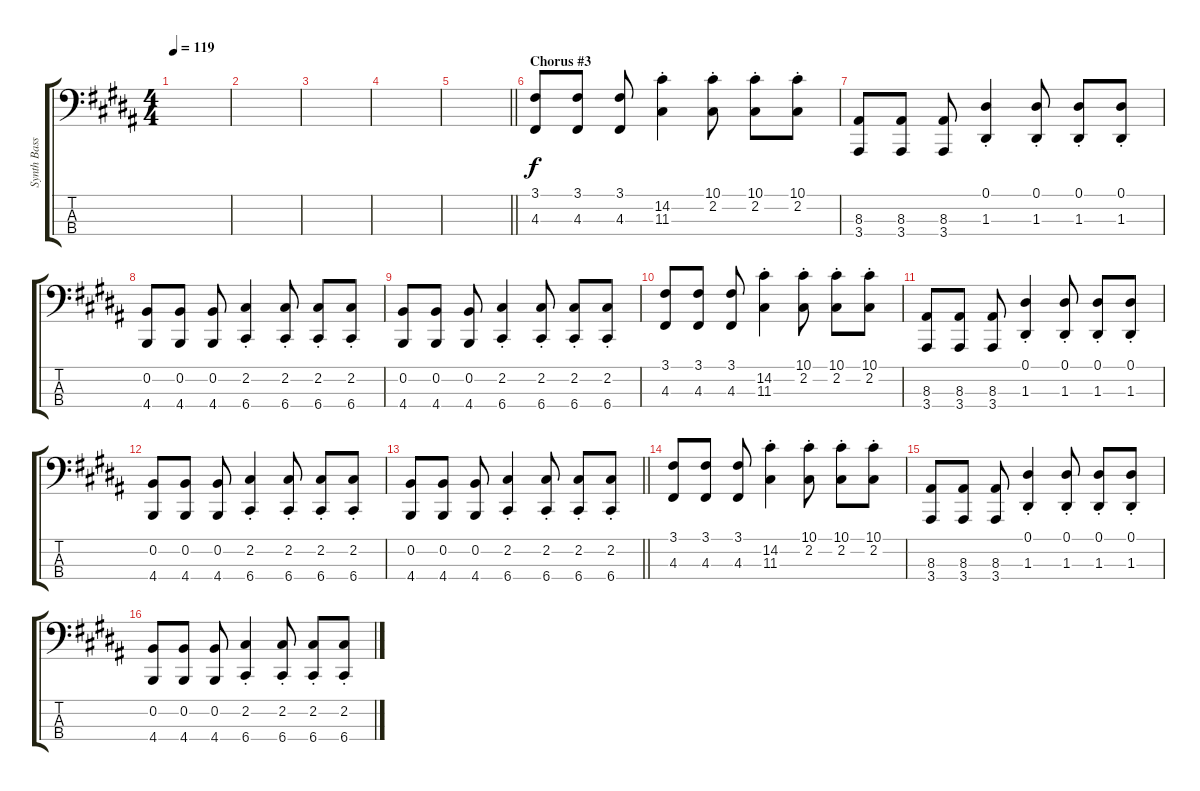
\track ("Synth Bass" "Synth Bass") {instrument synthbass1}
\staff {score tabs}
\tuning (Eb2 B1 D1 G0) {hide}
\ts (4 4)
\tempo 119
\clef f4
\ks b
|
|
|
|
\barLineRight lightlight
|
\section ("" "Chorus #3")
(3.1 4.3).8 (3.1 4.3).8 (3.1 4.3).8 (14.2{st} 11.3{st}).4 (10.1{st} 2.2{st}).8 (10.1{st} 2.2{st}).8 (10.1{st} 2.2{st}).8 |
(8.3 3.4).8 (8.3 3.4).8 (8.3 3.4).8 (0.1{st} 1.3{st}).4 (0.1{st} 1.3{st}).8 (0.1{st} 1.3{st}).8 (0.1{st} 1.3{st}).8 |
(0.2 4.4).8 (0.2 4.4).8 (0.2 4.4).8 (2.2{st} 6.4{st}).4 (2.2{st} 6.4{st}).8 (2.2{st} 6.4{st}).8 (2.2{st} 6.4{st}).8 |
(0.2 4.4).8 (0.2 4.4).8 (0.2 4.4).8 (2.2{st} 6.4{st}).4 (2.2{st} 6.4{st}).8 (2.2{st} 6.4{st}).8 (2.2{st} 6.4{st}).8 |
(3.1 4.3).8 (3.1 4.3).8 (3.1 4.3).8 (14.2{st} 11.3{st}).4 (10.1{st} 2.2{st}).8 (10.1{st} 2.2{st}).8 (10.1{st} 2.2{st}).8 |
(8.3 3.4).8 (8.3 3.4).8 (8.3 3.4).8 (0.1{st} 1.3{st}).4 (0.1{st} 1.3{st}).8 (0.1{st} 1.3{st}).8 (0.1{st} 1.3{st}).8 |
(0.2 4.4).8 (0.2 4.4).8 (0.2 4.4).8 (2.2{st} 6.4{st}).4 (2.2{st} 6.4{st}).8 (2.2{st} 6.4{st}).8 (2.2{st} 6.4{st}).8 |
\barLineRight lightlight
(0.2 4.4).8 (0.2 4.4).8 (0.2 4.4).8 (2.2{st} 6.4{st}).4 (2.2{st} 6.4{st}).8 (2.2{st} 6.4{st}).8 (2.2{st} 6.4{st}).8 |
(3.1 4.3).8 (3.1 4.3).8 (3.1 4.3).8 (14.2{st} 11.3{st}).4 (10.1{st} 2.2{st}).8 (10.1{st} 2.2{st}).8 (10.1{st} 2.2{st}).8 |
(8.3 3.4).8 (8.3 3.4).8 (8.3 3.4).8 (0.1{st} 1.3{st}).4 (0.1{st} 1.3{st}).8 (0.1{st} 1.3{st}).8 (0.1{st} 1.3{st}).8 |
(0.2 4.4).8 (0.2 4.4).8 (0.2 4.4).8 (2.2{st} 6.4{st}).4 (2.2{st} 6.4{st}).8 (2.2{st} 6.4{st}).8 (2.2{st} 6.4{st}).8
